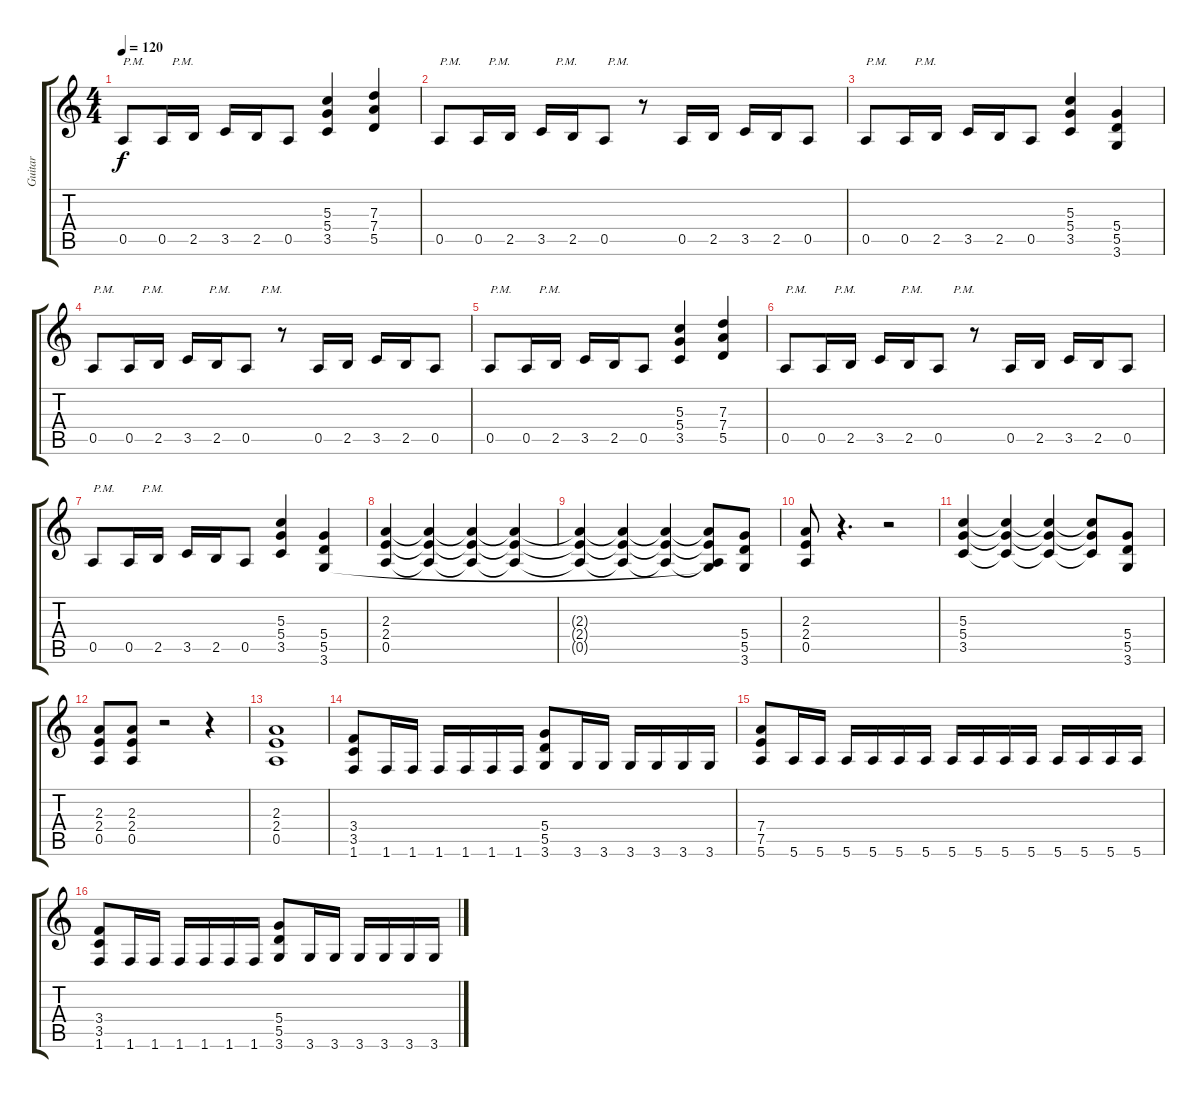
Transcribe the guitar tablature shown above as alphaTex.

\track ("Guitar " "Guitar ") {instrument distortionguitar}
\staff {score tabs}
\tuning (E4 B3 G3 D3 A2 E2) {hide}
\ts (4 4)
\tempo 120
\clef g2
\ks c
0.5.8{txt "P.M.         P.M.               " dy f} 0.5.16 2.5.16 3.5.16 2.5.16 0.5.8 (5.3 5.4 3.5).4 (7.3 7.4 5.5).4 |
0.5.8{txt "P.M.         P.M.               P.M.          P.M."} 0.5.16 2.5.16 3.5.16 2.5.16 0.5.8 r.8 0.5.16 2.5.16 3.5.16 2.5.16 0.5.8 |
0.5.8{txt "P.M.         P.M.               "} 0.5.16 2.5.16 3.5.16 2.5.16 0.5.8 (5.3 5.4 3.5).4 (5.4 5.5 3.6).4 |
0.5.8{txt "P.M.         P.M.               P.M.          P.M."} 0.5.16 2.5.16 3.5.16 2.5.16 0.5.8 r.8 0.5.16 2.5.16 3.5.16 2.5.16 0.5.8 |
0.5.8{txt "P.M.         P.M.               "} 0.5.16 2.5.16 3.5.16 2.5.16 0.5.8 (5.3 5.4 3.5).4 (7.3 7.4 5.5).4 |
0.5.8{txt "P.M.         P.M.               P.M.          P.M."} 0.5.16 2.5.16 3.5.16 2.5.16 0.5.8 r.8 0.5.16 2.5.16 3.5.16 2.5.16 0.5.8 |
0.5.8{txt "P.M.         P.M.               "} 0.5.16 2.5.16 3.5.16 2.5.16 0.5.8 (5.3 5.4 3.5).4 (5.4 5.5 3.6).4 |
(2.3 2.4 0.5).4 (2.3{t} 2.4{t} 0.5{t}).4 (2.3{t} 2.4{t} 0.5{t}).4 (2.3{t} 2.4{t} 0.5{t}).4 |
(2.3{t} 2.4{t} 0.5{t}).4 (2.3{t} 2.4{t} 0.5{t}).4 (2.3{t} 2.4{t} 0.5{t}).4 (2.3{t} 2.4{t} 0.5{t} 3.6{t}).8 (5.4 5.5 3.6).8 |
(2.3 2.4 0.5).8 r.4{d} r.2 |
(5.3 5.4 3.5).4 (5.3{t} 5.4{t} 3.5{t}).4 (5.3{t} 5.4{t} 3.5{t}).4 (5.3{t} 5.4{t} 3.5{t}).8 (5.4 5.5 3.6).8 |
(2.3 2.4 0.5).8 (2.3 2.4 0.5).8 r.2 r.4 |
(2.3 2.4 0.5).1 |
(3.4 3.5 1.6).8 1.6.16 1.6.16 1.6.16 1.6.16 1.6.16 1.6.16 (5.4 5.5 3.6).8 3.6.16 3.6.16 3.6.16 3.6.16 3.6.16 3.6.16 |
(7.4 7.5 5.6).8 5.6.16 5.6.16 5.6.16 5.6.16 5.6.16 5.6.16 5.6.16 5.6.16 5.6.16 5.6.16 5.6.16 5.6.16 5.6.16 5.6.16 |
(3.4 3.5 1.6).8 1.6.16 1.6.16 1.6.16 1.6.16 1.6.16 1.6.16 (5.4 5.5 3.6).8 3.6.16 3.6.16 3.6.16 3.6.16 3.6.16 3.6.16
